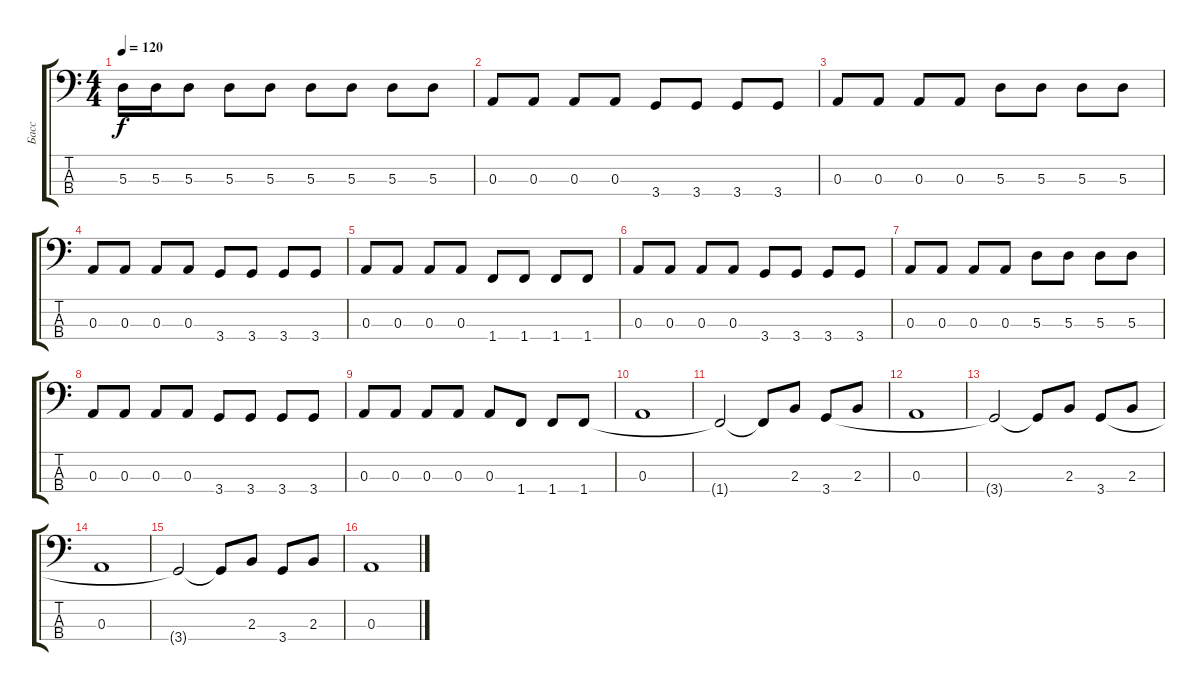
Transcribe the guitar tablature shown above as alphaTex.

\track ("Басс" "Басс") {instrument electricbasspick}
\staff {score tabs}
\tuning (G2 D2 A1 E1) {hide}
\ts (4 4)
\tempo 120
\clef f4
\ks c
5.3.16{dy f} 5.3.16 5.3.8 5.3.8 5.3.8 5.3.8 5.3.8 5.3.8 5.3.8 |
0.3.8 0.3.8 0.3.8 0.3.8 3.4.8 3.4.8 3.4.8 3.4.8 |
0.3.8 0.3.8 0.3.8 0.3.8 5.3.8 5.3.8 5.3.8 5.3.8 |
0.3.8 0.3.8 0.3.8 0.3.8 3.4.8 3.4.8 3.4.8 3.4.8 |
0.3.8 0.3.8 0.3.8 0.3.8 1.4.8 1.4.8 1.4.8 1.4.8 |
0.3.8 0.3.8 0.3.8 0.3.8 3.4.8 3.4.8 3.4.8 3.4.8 |
0.3.8 0.3.8 0.3.8 0.3.8 5.3.8 5.3.8 5.3.8 5.3.8 |
0.3.8 0.3.8 0.3.8 0.3.8 3.4.8 3.4.8 3.4.8 3.4.8 |
0.3.8 0.3.8 0.3.8 0.3.8 0.3.8 1.4.8 1.4.8 1.4.8 |
0.3.1 |
1.4{t}.2 1.4{t}.8 2.3.8 3.4.8 2.3.8 |
0.3.1 |
3.4{t}.2 3.4{t}.8 2.3.8 3.4.8 2.3.8 |
0.3.1 |
3.4{t}.2 3.4{t}.8 2.3.8 3.4.8 2.3.8 |
0.3.1
